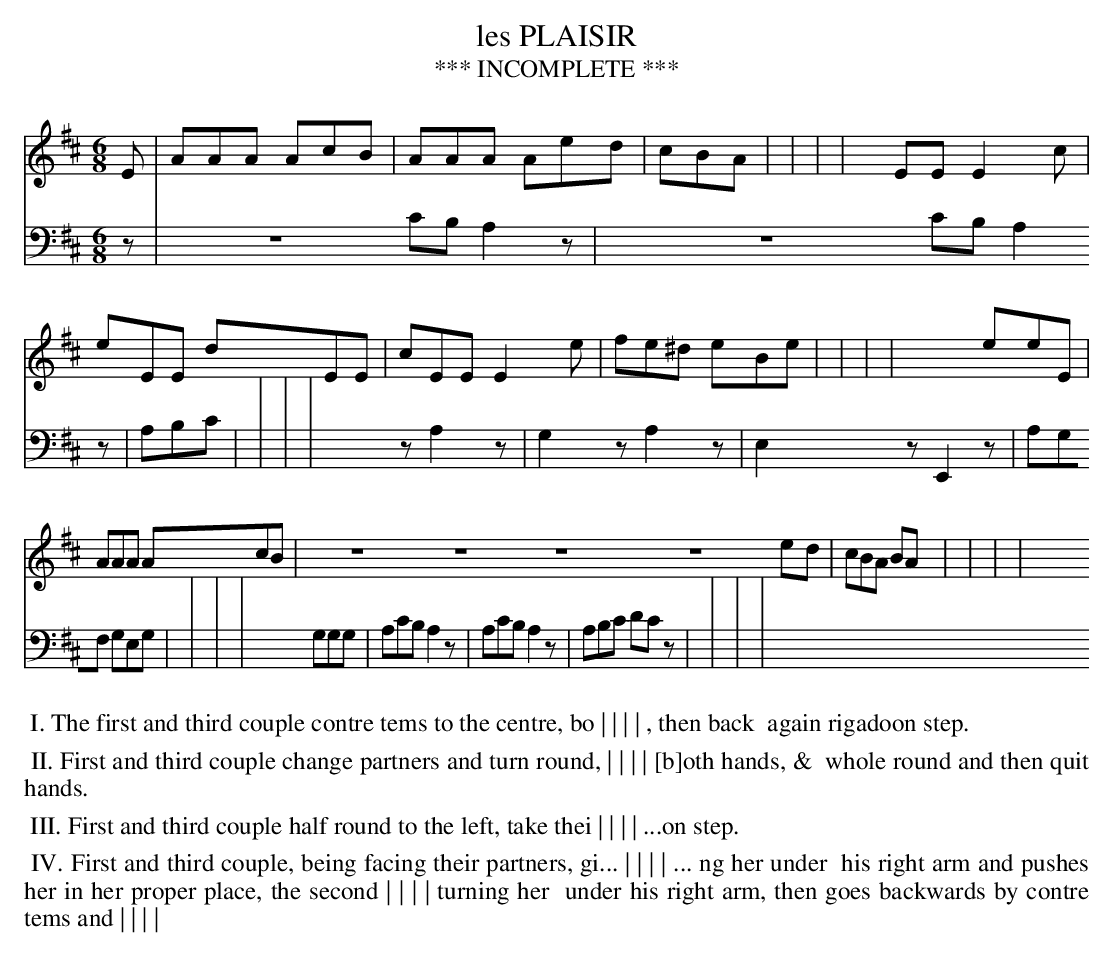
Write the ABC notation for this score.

X:1
T: les PLAISIR
T: *** INCOMPLETE ***
M: 6/8
L: 1/8
K: D
V: 1 staves=2
E | AAA AcB | AAA Aed | cBA | | | | xEE E2c |
eEE dEE | cEE E2e | fe^d eBe | | | | x3 eeE |
AAA AcB | ZZZ Zed | cBA BAx | | | | x3 x3
V: 2 clef=bass middle=D
z | ZcB A2z | ZcB A2z | ABc | | | | x2z A2z |
G2z A2z | E2z E,2z | AGF GEG | | | | x3 GGG |
AcB A2z | AcB A2z | ABc dcz | | | | x3 x3
